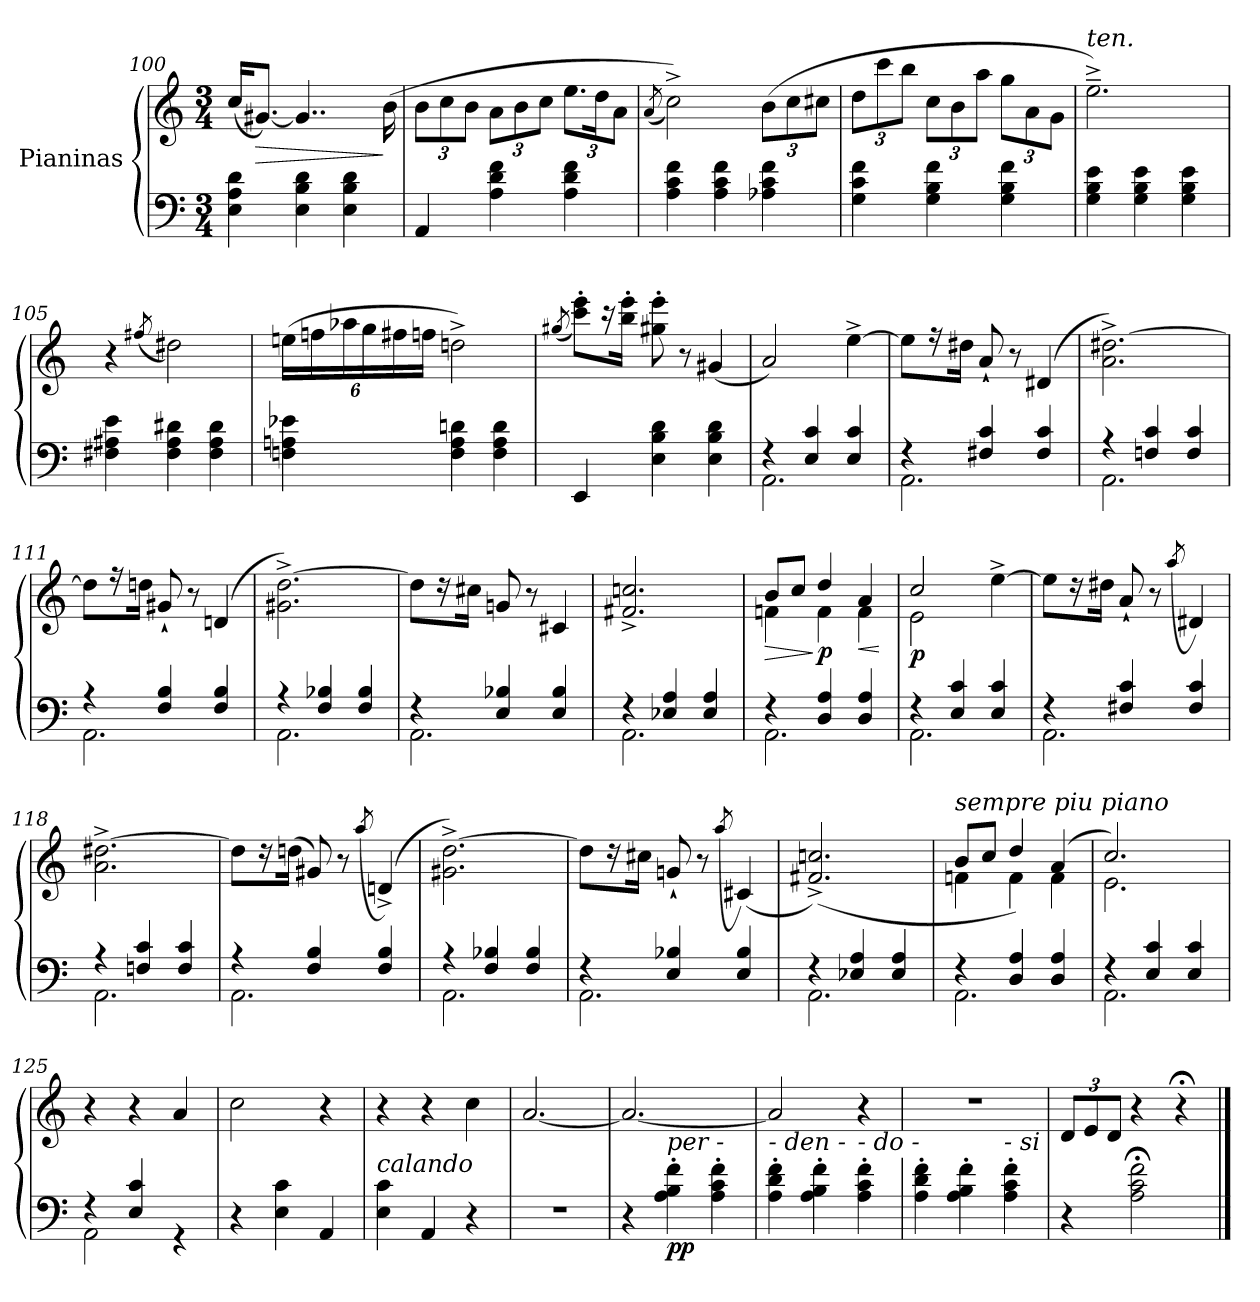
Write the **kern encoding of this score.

**kern	**kern	**dynam
*part1	*part1	*part1
*staff2	*staff1	*staff1/2
*I"Pianinas	*	*
*clefF4	*clefG2	*
*k[]	*k[]	*
*M3/4	*M3/4	*
=100	=100	=100
4E\ 4A\ 4d\	(16cc/KL	.
!	!	!LO:HP:b
.	[8.g#X/J)	>
4E\ 4B\ 4d\	4..g#/]	.
4E\ 4B\ 4d\	.	.
.	(16b\	]
=101	=101	=101
*	*Xbrackettup	*
4AA/	12b\L	.
.	12cc\	.
.	12b\J	.
4A\ 4d\ 4f\	12a\L	.
.	12b\	.
.	12cc\J	.
4A\ 4d\ 4f\	12.ee\L	.
.	24dd\K	.
.	12a\J	.
!!LO:LB:g=z
=102	=102	=102
.	(8qa/	.
4A\ 4c\ 4f\	2cc^\))	.
4A\ 4c\ 4f\	.	.
4A-X\ 4c\ 4f\	(12b\L	.
.	12cc\	.
.	12cc#X\J	.
=103	=103	=103
4G\ 4c\ 4f\	12dd\L	.
.	12ccc\	.
.	12bb\J	.
4G\ 4B\ 4f\	12cc\L	.
.	12b\	.
.	12aa\J	.
4G\ 4B\ 4f\	12gg\L	.
.	12a\	.
.	12g\J	.
=104	=104	=104
!	!LO:TX:a:i:t=ten.	!
4G\ 4B\ 4e\	2.ee^~\)	.
4G\ 4B\ 4e\	.	.
4G\ 4B\ 4e\	.	.
=105	=105	=105
4F#X\ 4A#X\ 4e\	4r	.
.	(8qff#X/	.
4F#\ 4A#\ 4d#X\	2dd#X\)	.
4F#\ 4A#\ 4d#\	.	.
=106	=106	=106
4Fn\ 4An\ 4e-X\	(24een\LL	.
.	24ffn\	.
.	24aa-X\	.
.	24gg\	.
.	24ff#X\	.
.	24ffn\JJ	.
4F\ 4A\ 4dn\	2ddn^\)	.
4F\ 4A\ 4d\	.	.
!!LO:LB:g=z
=107	=107	=107
.	(8qgg#X/	.
4EE/	8ccc\' 8eee\'L)	.
.	16rccc	.
.	16bb\' 16eee\'Jk	.
4E\ 4B\ 4d\	8gg#X\' 8eee\'	.
.	8r	.
4E\ 4B\ 4d\	(4g#X/	.
=108	=108	=108
*^	*	*
4r	(>2.AA\	2a/)	.
4E/ 4c/	.	.	.
4E/ 4c/	.	[4ee^\	.
=109	=109	=109	=109
*	*	*MM102	*
4r	2.AA\	8ee\L]	.
.	.	16rff	.
.	.	16dd#X\Jk	.
4F#X/ 4c/	.	8a`/)	.
.	.	8r	.
4F#/ 4c/	.	(>4d#X/	.
=110	=110	=110	=110
4r	(>2.AA\	2.a\^ [2.dd#X\^)	.
4Fn/ 4c/	.	.	.
4F/ 4c/	.	.	.
=111	=111	=111	=111
4r	(>2.AA\	8dd#\L]	.
.	.	16rff	.
.	.	16ddn\Jk	.
4F/ 4B/	.	8g#X`/)	.
.	.	8r	.
4F/ 4B/	.	(>4dn/	.
=112	=112	=112	=112
4r	2.AA\	2.g#X\^ [2.dd\^)	.
4F/ 4B-X/	.	.	.
4F/ 4B-/	.	.	.
!!LO:LB:g=z
=113	=113	=113	=113
4r	2.AA\	8dd\L]	.
.	.	16rdd	.
.	.	16cc#X\Jk	.
4E/ 4B-X/	.	8gn/	.
.	.	8r	.
4E/ 4B-/	.	4c#X/	.
=114	=114	=114	=114
4r	(>2.AA\	2.f#X/^ 2.ccn/^)	.
4E-X/ 4A/	.	.	.
4E-/ 4A/	.	.	.
=115	=115	=115	=115
!	!	!	!LO:HP:b
*	*	*^	*
4r	2.AA\	8b/L	4fn\	>
.	.	8cc/J	.	.
!	!	!	!	!LO:DY:n=1:b
4D/ 4A/	.	4dd/)	4f\	] p
!	!	!	!	!LO:HP:b
4D/ 4A/	.	4a/	4f\	<
*v	*v	*	*	*
*	*v	*v	*
.	.	[
=116	=116	=116
*^	*^	*
!	!	!	!	!LO:DY:b
4r	(>2.AA\	2cc/	2e\	p
4E/ 4c/	.	.	.	.
4E/ 4c/	.	[4ee^\	4ryy	.
=117	=117	=117	=117	=117
!	!	!LO:TX:a:i:t=sotto voce	!	!
*	*	*v	*v	*
4r	2.AA\	8ee\L]	.
.	.	16rdd	.
.	.	16dd#X\Jk	.
4F#X/ 4c/	.	8a`/)	.
.	.	8r	.
.	.	(>8qaa/	.
4F#/ 4c/	.	4d#X/)	.
=118	=118	=118	=118
4r	2.AA\	2.a\^ [2.dd#X\^	.
4Fn/ 4c/	.	.	.
4F/ 4c/	.	.	.
!!LO:LB:g=z
=119	=119	=119	=119
4r	2.AA\	8dd#\L]	.
.	.	16rdd	.
.	.	(16ddn\Jk	.
4F/ 4B/	.	8g#X/)	.
.	.	8r	.
.	.	(>8qaa/	.
4F/ 4B/	.	(>4dn^/)	.
=120	=120	=120	=120
4r	(>2.AA\	2.g#X\^ [2.dd\^)	.
4F/ 4B-X/	.	.	.
4F/ 4B-/	.	.	.
=121	=121	=121	=121
4r	2.AA\	8dd\L]	.
.	.	16rdd	.
.	.	16cc#X\Jk	.
4E/ 4B-X/	.	8gn`/)	.
.	.	8r	.
.	.	(>8qaa/	.
4E/ 4B-/	.	(>4c#X/)	.
=122	=122	=122	=122
4r	2.AA\	(2.f#X/^ 2.ccn/^)	.
4E-X/ 4A/	.	.	.
4E-/ 4A/	.	.	.
=123	=123	=123	=123
*	*	*MM98	*
*	*	*^	*
!	!	!LO:TX:a:i:t=sempre piu piano	!	!
4r	2.AA\	8b/L	4fn\	.
.	.	8cc/J	.	.
4D/ 4A/	.	4dd/)	4f\	.
*	*	*MM94	*	*
4D/ 4A/	.	(4a/	4f\	.
=124	=124	=124	=124	=124
*	*	*MM90	*	*
4r	(>2.AA\	2.cc/)	2.e\	.
4E/ 4c/	.	.	.	.
4E/ 4c/	.	.	.	.
*	*	*v	*v	*
=125	=125	=125	=125
4r	2AA\	4r	.
4E/ 4c/	.	4r	.
4rGG	4ryy	4a/	.
*v	*v	*	*
!!LO:PB:g=z
=126	=126	=126
4r	2cc\)	.
4E\ 4c\	.	.
*	*MM84	*
4AA/	4r	.
=127	=127	=127
*	*MM82	*
!LO:TX:a:i:t=calando	!	!
4E\ 4c\	4r	.
*	*MM80	*
4AA/	4r	.
*	*MM78	*
4r	4cc\	.
=128	=128	=128
*	*MM68	*
2.r	[2.a/	.
=129	=129	=129
4r	2.a/_	.
!LO:TX:a:i:t=per  -	!	!
!	!	!LO:DY:b=2
4A\' 4B\' 4f\'	.	pp
4A\' 4c\' 4f\'	.	.
=130	=130	=130
!LO:TX:a:i:t=- den  -	!	!
4A\' 4d\' 4f\'	2a/]	.
4A\' 4B\' 4f\'	.	.
*	*MM84	*
!LO:TX:a:i:t=-  do  -	!	!
4A\' 4c\' 4f\'	4r	.
=131	=131	=131
*	*MM82	*
4A\' 4d\' 4f\'	2.r	.
4A\' 4B\' 4f\'	.	.
!LO:TX:a:i:t=-  si	!	!
4A\' 4c\' 4f\'	.	.
=132	=132	=132
*	*MM74	*
4r	12d/L	.
.	12e/	.
.	12d/J	.
2A\;< 2c\;< 2f\;<	4r	.
.	4r;<	.
==	==	==
*-	*-	*-
